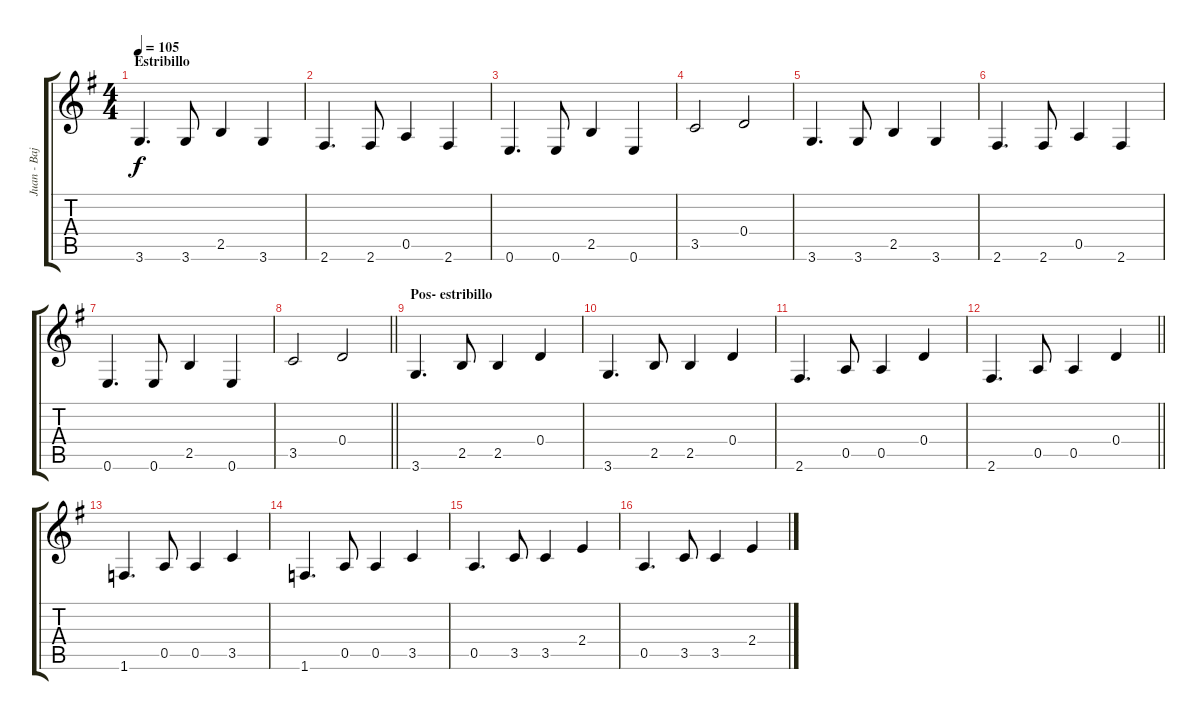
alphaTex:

\track ("Juan - Bajo" "Juan - Baj") {instrument acousticbass}
\staff {score tabs}
\tuning (E4 B3 G3 D3 A2 E2) {hide}
\ts (4 4)
\section ("" "Estribillo")
\tempo 105
\clef g2
\ks g
3.6.4{d dy f} 3.6.8 2.5.4 3.6.4 |
2.6.4{d} 2.6.8 0.5.4 2.6.4 |
0.6.4{d} 0.6.8 2.5.4 0.6.4 |
3.5.2 0.4.2 |
3.6.4{d} 3.6.8 2.5.4 3.6.4 |
2.6.4{d} 2.6.8 0.5.4 2.6.4 |
0.6.4{d} 0.6.8 2.5.4 0.6.4 |
\barLineRight lightlight
3.5.2 0.4.2 |
\section ("" "Pos- estribillo")
3.6.4{d} 2.5.8 2.5.4 0.4.4 |
3.6.4{d} 2.5.8 2.5.4 0.4.4 |
2.6.4{d} 0.5.8 0.5.4 0.4.4 |
\barLineRight lightlight
2.6.4{d} 0.5.8 0.5.4 0.4.4 |
1.6.4{d} 0.5.8 0.5.4 3.5.4 |
1.6.4{d} 0.5.8 0.5.4 3.5.4 |
0.5.4{d} 3.5.8 3.5.4 2.4.4 |
0.5.4{d} 3.5.8 3.5.4 2.4.4
